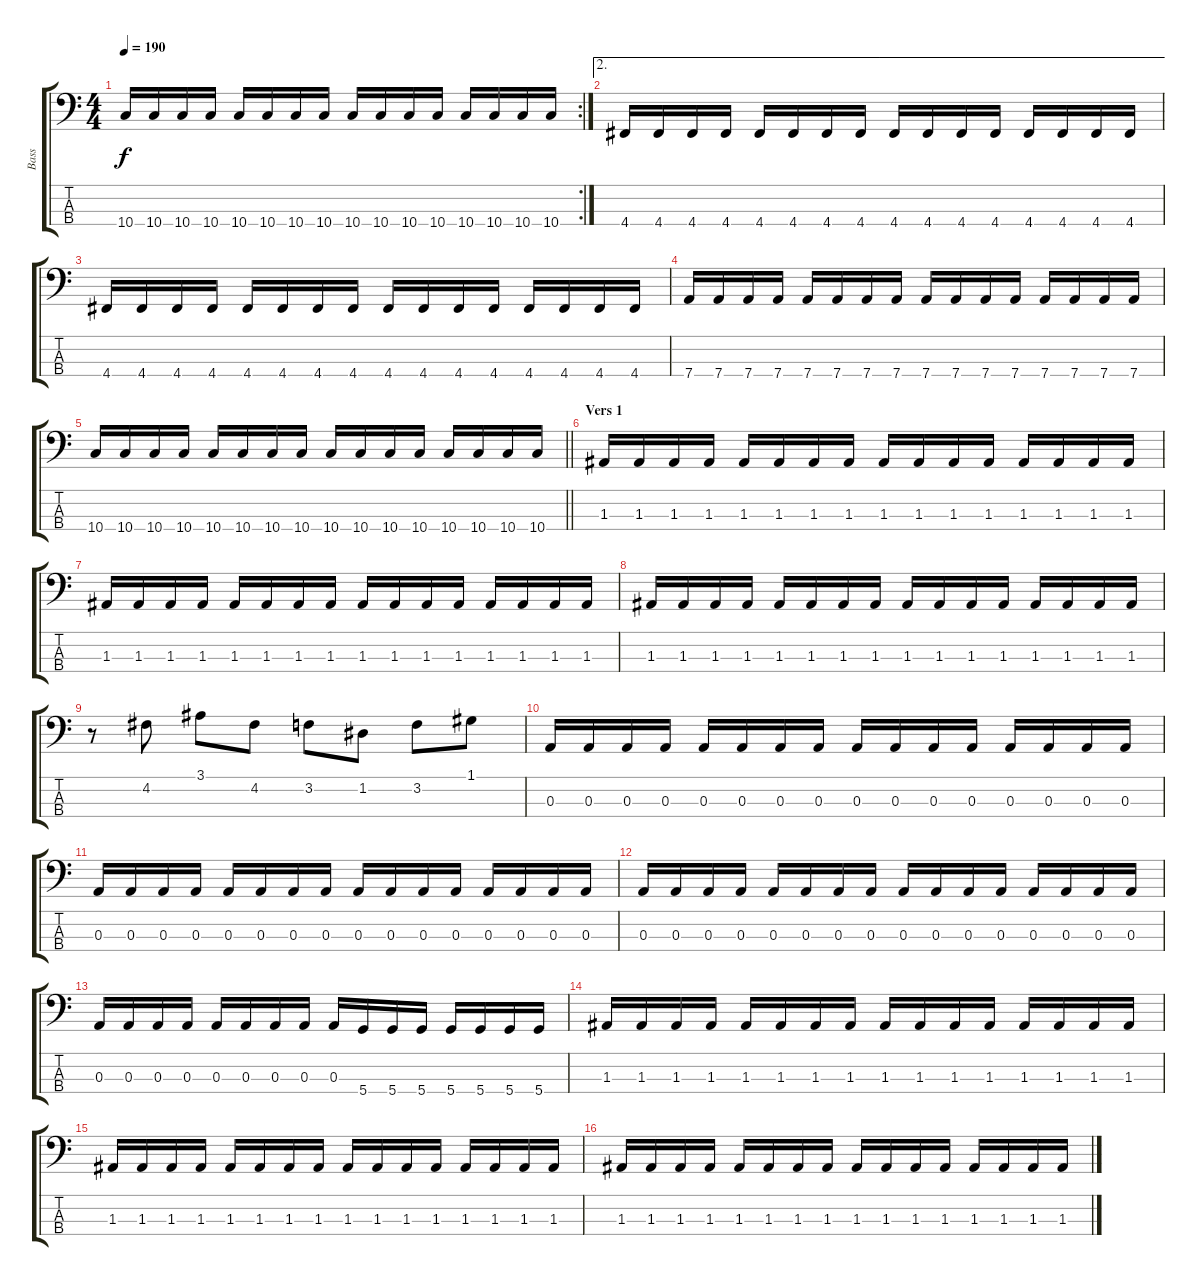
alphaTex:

\track ("Bass" "Bass") {instrument electricbassfinger}
\staff {score tabs}
\tuning (G2 D2 A1 D1) {hide}
\rc 2
\ts (4 4)
\tempo 190
\clef f4
\ks c
10.4.16{dy f} 10.4.16 10.4.16 10.4.16 10.4.16 10.4.16 10.4.16 10.4.16 10.4.16 10.4.16 10.4.16 10.4.16 10.4.16 10.4.16 10.4.16 10.4.16 |
\ae 2
4.4.16 4.4.16 4.4.16 4.4.16 4.4.16 4.4.16 4.4.16 4.4.16 4.4.16 4.4.16 4.4.16 4.4.16 4.4.16 4.4.16 4.4.16 4.4.16 |
4.4.16 4.4.16 4.4.16 4.4.16 4.4.16 4.4.16 4.4.16 4.4.16 4.4.16 4.4.16 4.4.16 4.4.16 4.4.16 4.4.16 4.4.16 4.4.16 |
7.4.16 7.4.16 7.4.16 7.4.16 7.4.16 7.4.16 7.4.16 7.4.16 7.4.16 7.4.16 7.4.16 7.4.16 7.4.16 7.4.16 7.4.16 7.4.16 |
\barLineRight lightlight
10.4.16 10.4.16 10.4.16 10.4.16 10.4.16 10.4.16 10.4.16 10.4.16 10.4.16 10.4.16 10.4.16 10.4.16 10.4.16 10.4.16 10.4.16 10.4.16 |
\section ("" "Vers 1")
1.3.16 1.3.16 1.3.16 1.3.16 1.3.16 1.3.16 1.3.16 1.3.16 1.3.16 1.3.16 1.3.16 1.3.16 1.3.16 1.3.16 1.3.16 1.3.16 |
1.3.16 1.3.16 1.3.16 1.3.16 1.3.16 1.3.16 1.3.16 1.3.16 1.3.16 1.3.16 1.3.16 1.3.16 1.3.16 1.3.16 1.3.16 1.3.16 |
1.3.16 1.3.16 1.3.16 1.3.16 1.3.16 1.3.16 1.3.16 1.3.16 1.3.16 1.3.16 1.3.16 1.3.16 1.3.16 1.3.16 1.3.16 1.3.16 |
r.8 4.2.8 3.1.8 4.2.8 3.2.8 1.2.8 3.2.8 1.1.8 |
0.3.16 0.3.16 0.3.16 0.3.16 0.3.16 0.3.16 0.3.16 0.3.16 0.3.16 0.3.16 0.3.16 0.3.16 0.3.16 0.3.16 0.3.16 0.3.16 |
0.3.16 0.3.16 0.3.16 0.3.16 0.3.16 0.3.16 0.3.16 0.3.16 0.3.16 0.3.16 0.3.16 0.3.16 0.3.16 0.3.16 0.3.16 0.3.16 |
0.3.16 0.3.16 0.3.16 0.3.16 0.3.16 0.3.16 0.3.16 0.3.16 0.3.16 0.3.16 0.3.16 0.3.16 0.3.16 0.3.16 0.3.16 0.3.16 |
0.3.16 0.3.16 0.3.16 0.3.16 0.3.16 0.3.16 0.3.16 0.3.16 0.3.16 5.4.16 5.4.16 5.4.16 5.4.16 5.4.16 5.4.16 5.4.16 |
1.3.16 1.3.16 1.3.16 1.3.16 1.3.16 1.3.16 1.3.16 1.3.16 1.3.16 1.3.16 1.3.16 1.3.16 1.3.16 1.3.16 1.3.16 1.3.16 |
1.3.16 1.3.16 1.3.16 1.3.16 1.3.16 1.3.16 1.3.16 1.3.16 1.3.16 1.3.16 1.3.16 1.3.16 1.3.16 1.3.16 1.3.16 1.3.16 |
1.3.16 1.3.16 1.3.16 1.3.16 1.3.16 1.3.16 1.3.16 1.3.16 1.3.16 1.3.16 1.3.16 1.3.16 1.3.16 1.3.16 1.3.16 1.3.16
